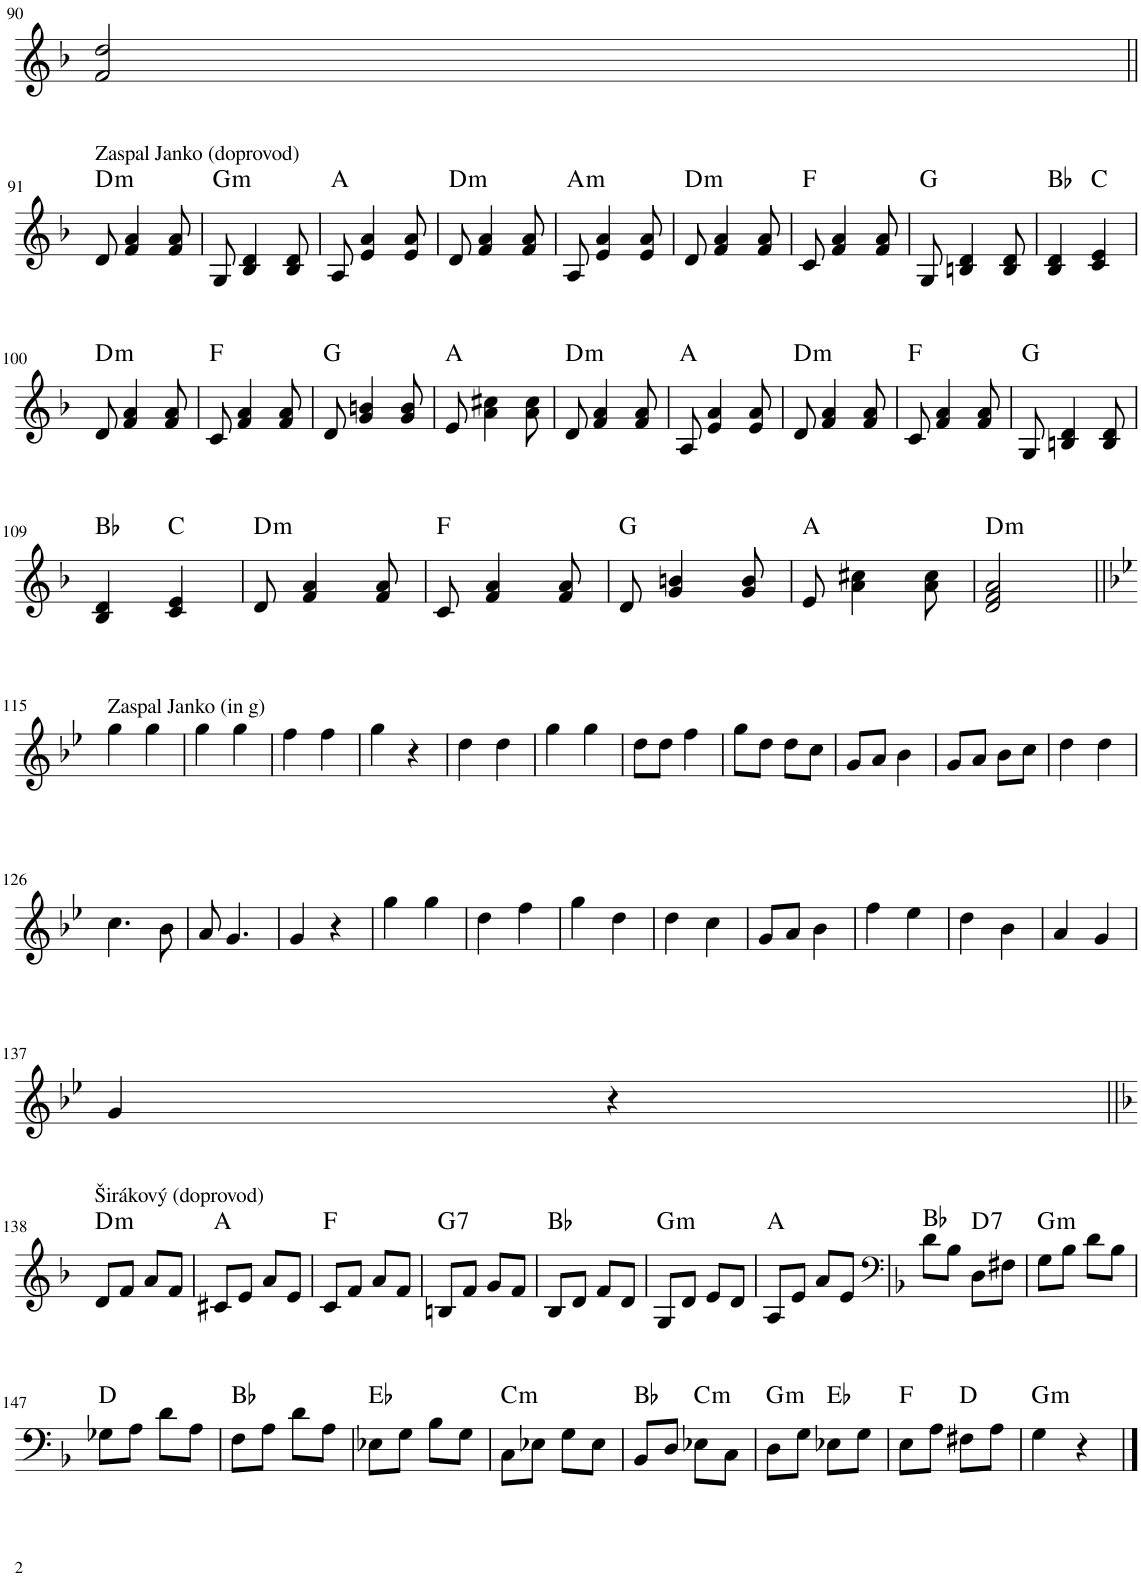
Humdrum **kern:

**kern	**harte
*part1	*part1
*staff1	*
*I"Piano	*
*I'Pno.	*
!!LO:PB:g=z
*clefG2	*
*k[b-]	*
*M2/4	*
=90	=90
2f/ 2dd/	.
!!LO:LB:g=z
=91||	=91||
!LO:TX:a:t=Zaspal Janko (doprovod)	!LO:H:kt=m
8d/	D:min
4f/ 4a/	.
8f/ 8a/	.
=92	=92
!	!LO:H:kt=m
8G/	G:min
4B-/ 4d/	.
8B-/ 8d/	.
=93	=93
8A/	A:maj
4e/ 4a/	.
8e/ 8a/	.
=94	=94
!	!LO:H:kt=m
8d/	D:min
4f/ 4a/	.
8f/ 8a/	.
=95	=95
!	!LO:H:kt=m
8A/	A:min
4e/ 4a/	.
8e/ 8a/	.
=96	=96
!	!LO:H:kt=m
8d/	D:min
4f/ 4a/	.
8f/ 8a/	.
=97	=97
8c/	F:maj
4f/ 4a/	.
8f/ 8a/	.
=98	=98
8G/	G:maj
4Bn/ 4d/	.
8B/ 8d/	.
=99	=99
4B-/ 4d/	Bb:maj
4c/ 4e/	C:maj
!!LO:LB:g=z
=100	=100
!	!LO:H:kt=m
8d/	D:min
4f/ 4a/	.
8f/ 8a/	.
=101	=101
8c/	F:maj
4f/ 4a/	.
8f/ 8a/	.
=102	=102
8d/	G:maj
4g/ 4bn/	.
8g/ 8b/	.
=103	=103
8e/	A:maj
4a\ 4cc#X\	.
8a\ 8cc#\	.
=104	=104
!	!LO:H:kt=m
8d/	D:min
4f/ 4a/	.
8f/ 8a/	.
=105	=105
8A/	A:maj
4e/ 4a/	.
8e/ 8a/	.
=106	=106
!	!LO:H:kt=m
8d/	D:min
4f/ 4a/	.
8f/ 8a/	.
=107	=107
8c/	F:maj
4f/ 4a/	.
8f/ 8a/	.
=108	=108
8G/	G:maj
4Bn/ 4d/	.
8B/ 8d/	.
!!LO:LB:g=z
=109	=109
4B-/ 4d/	Bb:maj
4c/ 4e/	C:maj
=110	=110
!	!LO:H:kt=m
8d/	D:min
4f/ 4a/	.
8f/ 8a/	.
=111	=111
8c/	F:maj
4f/ 4a/	.
8f/ 8a/	.
=112	=112
8d/	G:maj
4g/ 4bn/	.
8g/ 8b/	.
=113	=113
8e/	A:maj
4a\ 4cc#X\	.
8a\ 8cc#\	.
=114	=114
!	!LO:H:kt=m
2d/ 2f/ 2a/	D:min
!!LO:LB:g=z
=115||	=115||
*k[b-e-]	*
!LO:TX:a:t=Zaspal Janko (in g)	!
4gg\	.
4gg\	.
=116	=116
4gg\	.
4gg\	.
=117	=117
4ff\	.
4ff\	.
=118	=118
4gg\	.
4r	.
=119	=119
4dd\	.
4dd\	.
=120	=120
4gg\	.
4gg\	.
=121	=121
8dd\L	.
8dd\J	.
4ff\	.
=122	=122
8gg\L	.
8dd\J	.
8dd\L	.
8cc\J	.
=123	=123
8g/L	.
8a/J	.
4b-\	.
=124	=124
8g/L	.
8a/J	.
8b-\L	.
8cc\J	.
=125	=125
4dd\	.
4dd\	.
!!LO:LB:g=z
=126	=126
4.cc\	.
8b-\	.
=127	=127
8a/	.
4.g/	.
=128	=128
4g/	.
4r	.
=129	=129
4gg\	.
4gg\	.
=130	=130
4dd\	.
4ff\	.
=131	=131
4gg\	.
4dd\	.
=132	=132
4dd\	.
4cc\	.
=133	=133
8g/L	.
8a/J	.
4b-\	.
=134	=134
4ff\	.
4ee-\	.
=135	=135
4dd\	.
4b-\	.
=136	=136
4a/	.
4g/	.
!!LO:LB:g=z
=137	=137
4g/	.
4r	.
!!LO:LB:g=z
=138||	=138||
*k[b-]	*
!LO:TX:a:t=Širákový (doprovod)	!LO:H:kt=m
8d/L	D:min
8f/J	.
8a/L	.
8f/J	.
=139	=139
8c#X/L	A:maj
8e/J	.
8a/L	.
8e/J	.
=140	=140
8c/L	F:maj
8f/J	.
8a/L	.
8f/J	.
=141	=141
!	!LO:H:kt=7
8Bn/L	G:7
8f/J	.
8g/L	.
8f/J	.
=142	=142
8B-/L	Bb:maj
8d/J	.
8f/L	.
8d/J	.
=143	=143
!	!LO:H:kt=m
8G/L	G:min
8d/J	.
8e/L	.
8d/J	.
=144	=144
8A/L	A:maj
8e/J	.
8a/L	.
8e/J	.
=145	=145
*clefF4	*
*k[b-]	*
8d\L	Bb:maj
8B-\J	.
!	!LO:H:kt=7
8D\L	D:7
8F#X\J	.
=146	=146
!	!LO:H:kt=m
8G\L	G:min
8B-\J	.
8d\L	.
8B-\J	.
!!LO:LB:g=z
=147	=147
8G-X\L	D:maj
8A\J	.
8d\L	.
8A\J	.
=148	=148
8F\L	Bb:maj
8A\J	.
8d\L	.
8A\J	.
=149	=149
8E-X\L	Eb:maj
8G\J	.
8B-\L	.
8G\J	.
=150	=150
!	!LO:H:kt=m
8C\L	C:min
8E-X\J	.
8G\L	.
8E-\J	.
=151	=151
8BB-/L	Bb:maj
8D/J	.
!	!LO:H:kt=m
8E-X\L	C:min
8C\J	.
=152	=152
!	!LO:H:kt=m
8D\L	G:min
8G\J	.
8E-X\L	Eb:maj
8G\J	.
=153	=153
8E\L	F:maj
8A\J	.
8F#X\L	D:maj
8A\J	.
=154	=154
!	!LO:H:kt=m
4G\	G:min
4r	.
==	==
*-	*-
